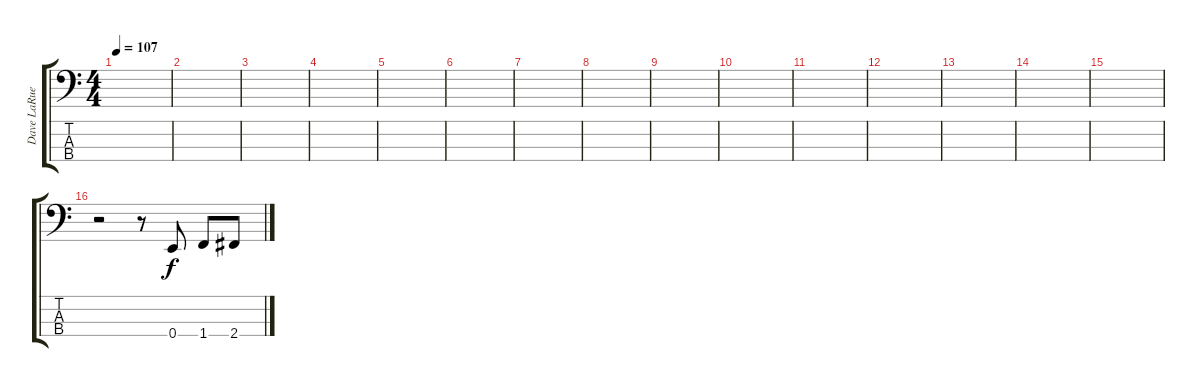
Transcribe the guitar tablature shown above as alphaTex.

\track ("Dave LaRue" "Dave LaRue") {instrument electricbassfinger}
\staff {score tabs}
\tuning (G2 D2 A1 E1) {hide}
\ts (4 4)
\tempo 107
\clef f4
\ks c
|
|
|
|
|
|
|
|
|
|
|
|
|
|
|
r.2 r.8 0.4.8 1.4.8 2.4.8
